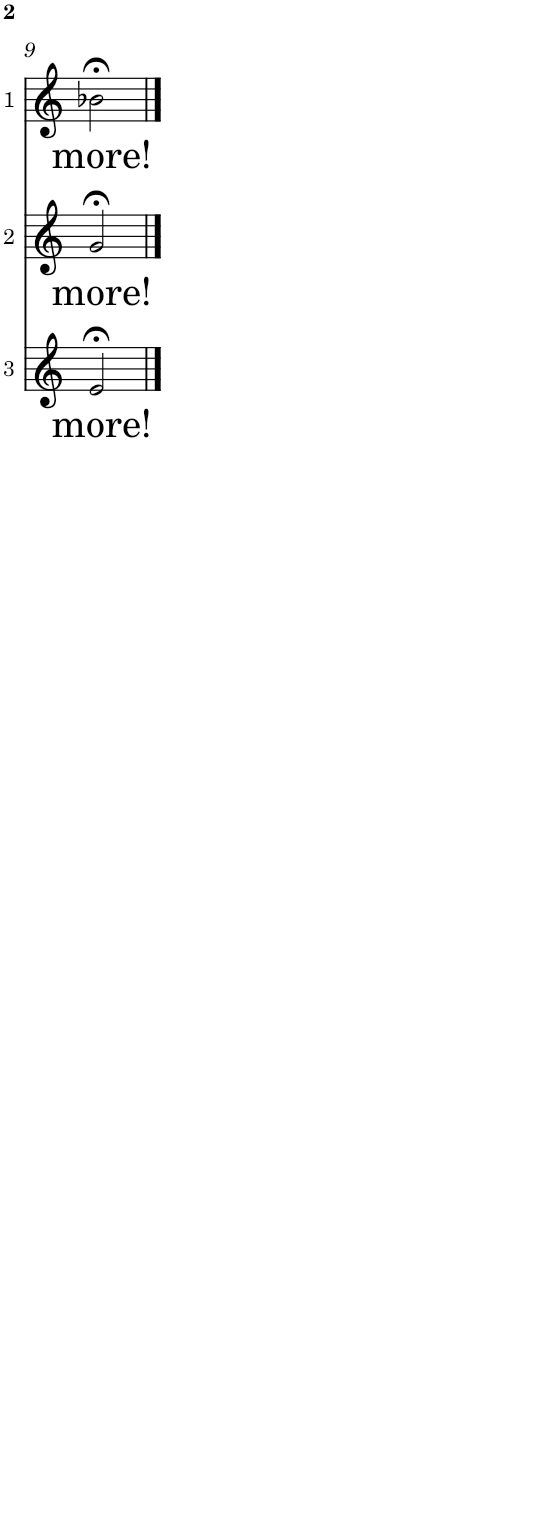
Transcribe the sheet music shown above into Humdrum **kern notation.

**kern	**text	**kern	**text	**kern	**text
*part3	*part3	*part2	*part2	*part1	*part1
*staff3	*staff3	*staff2	*staff2	*staff1	*staff1
*I"Part 3	*	*I"Part 2	*	*I"Part 1	*
!!LO:PB:g=z
*clefG2	*	*clefG2	*	*clefG2	*
*Trd5c9	*	*Trd5c9	*	*Trd5c9	*
*k[]	*	*k[]	*	*k[]	*
=9	=9	=9	=9	=9	=9
!	!LO:LY:b	!	!LO:LY:b	!	!LO:LY:b
2e;</	more!	2g;</	more!	2b-X;<\	more!
==	==	==	==	==	==
*-	*-	*-	*-	*-	*-
